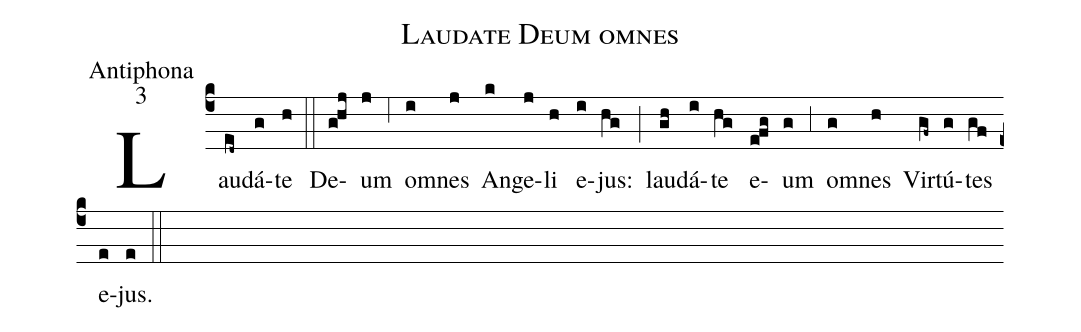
name:Laudate Deum omnes;
office-part:Antiphona;
mode:3;
%%
(c4) Lau(ed~)dá(g)te(h) (::)
De(g!hj)um(j) (,6) o(i)mnes(j) An(k)ge(j)li(h) e(i)jus:(hg) (;) lau(gh)dá(i)te(hg) e(e!fg)um(g) (,3) o(g)mnes(h) Vir(gf~)tú(g)tes(gf) e(e)jus.(e) (::)
